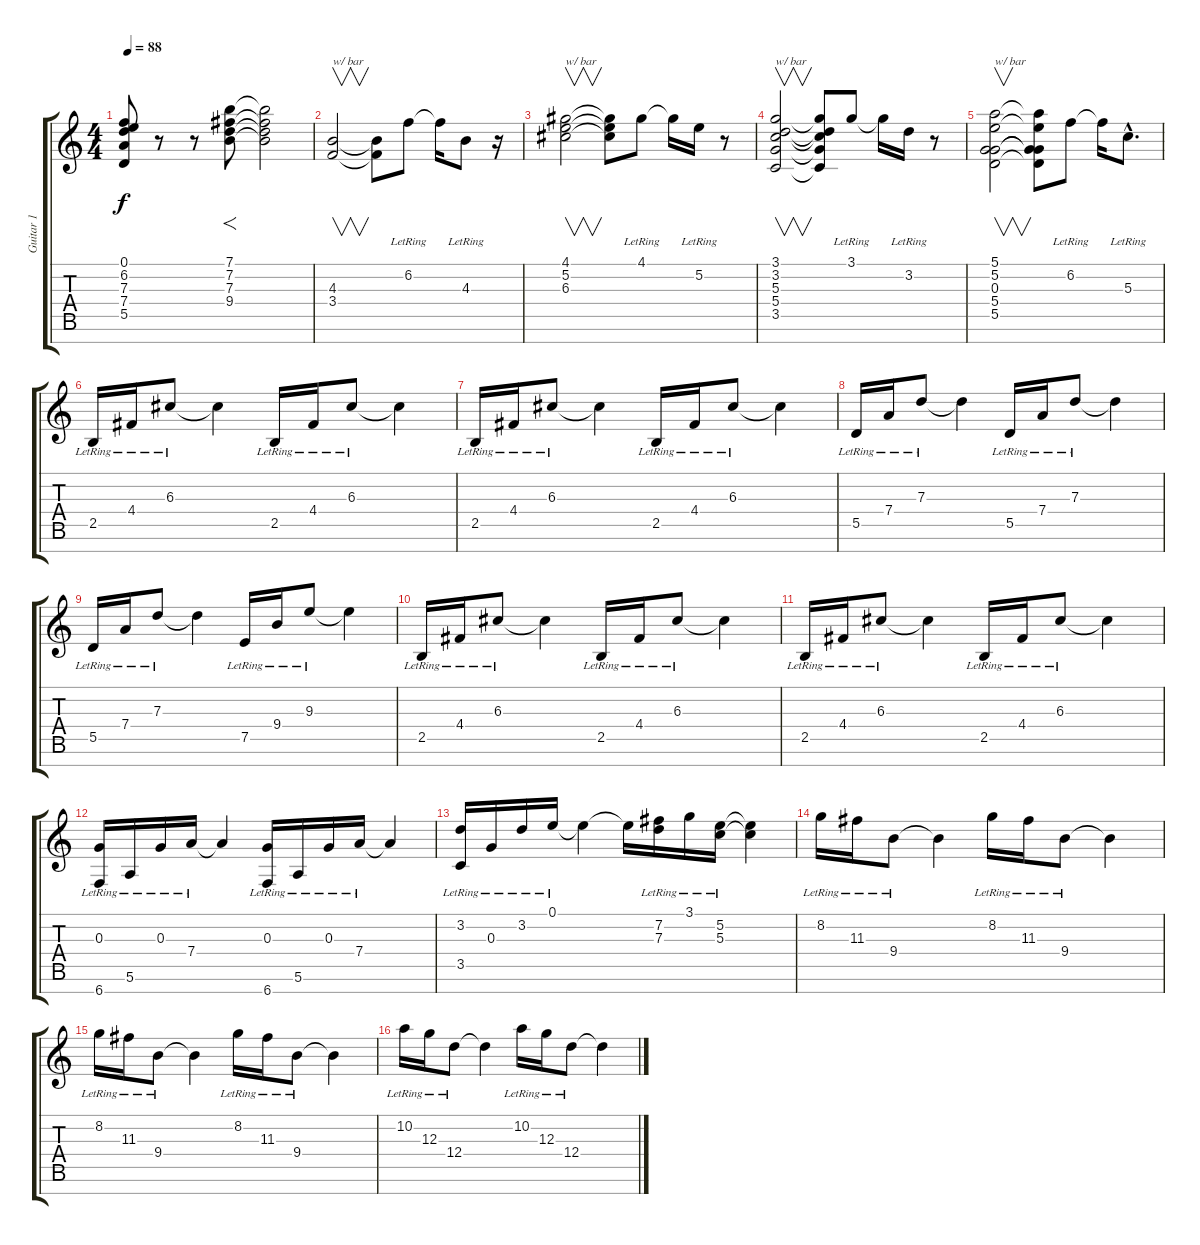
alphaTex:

\track ("Guitar 1" "Guitar 1") {instrument distortionguitar}
\staff {score tabs}
\tuning (E4 B3 G3 D3 A2 E2 B1) {hide}
\ts (4 4)
\tempo 88
\clef g2
\ks c
(0.1{t} 6.2{t} 7.3{t} 7.4{t} 5.5{t}).8{dy f} r.8 r.8 (7.1 7.2 7.3 9.4).8{f} (7.1{t} 7.2{t} 7.3{t} 9.4{t}).2 |
(4.3 3.4).2{v txt "w/ bar"} (4.3{t} 3.4{t}).8 6.2{lr}.8 6.2{t}.16 4.3{lr}.8 r.16 |
(4.1 5.2 6.3).2{v txt "w/ bar"} (4.1{t} 5.2{t} 6.3{t}).8 4.1{lr}.8 4.1{t}.16 5.2{lr}.16 r.8 |
(3.1 3.2 5.3 5.4 3.5).2{v txt "w/ bar"} (3.1{t} 3.2{t} 5.3{t} 5.4{t} 3.5{t}).8 3.1{lr}.8 3.1{t}.16 3.2{lr}.16 r.8 |
(5.1 5.2 0.3 5.4 5.5).2{v txt "w/ bar"} (5.1{t} 5.2{t} 0.3{t} 5.4{t} 5.5{t}).8 6.2{lr}.8 6.2{t}.16 5.3{hac lr}.8{d} |
2.5{lr}.16 4.4{lr}.16 6.3{lr}.8 6.3{t}.4 2.5{lr}.16 4.4{lr}.16 6.3{lr}.8 6.3{t}.4 |
2.5{lr}.16 4.4{lr}.16 6.3{lr}.8 6.3{t}.4 2.5{lr}.16 4.4{lr}.16 6.3{lr}.8 6.3{t}.4 |
5.5{lr}.16 7.4{lr}.16 7.3{lr}.8 7.3{t}.4 5.5{lr}.16 7.4{lr}.16 7.3{lr}.8 7.3{t}.4 |
5.5{lr}.16 7.4{lr}.16 7.3{lr}.8 7.3{t}.4 7.5{lr}.16 9.4{lr}.16 9.3{lr}.8 9.3{t}.4 |
2.5{lr}.16 4.4{lr}.16 6.3{lr}.8 6.3{t}.4 2.5{lr}.16 4.4{lr}.16 6.3{lr}.8 6.3{t}.4 |
2.5{lr}.16 4.4{lr}.16 6.3{lr}.8 6.3{t}.4 2.5{lr}.16 4.4{lr}.16 6.3{lr}.8 6.3{t}.4 |
(0.3{lr} 6.7{lr}).16 5.6{lr}.16 0.3{lr}.16 7.4{lr}.16 7.4{t}.4 (0.3{lr} 6.7{lr}).16 5.6{lr}.16 0.3{lr}.16 7.4{lr}.16 7.4{t}.4 |
(3.2{lr} 3.5{lr}).16 0.3{lr}.16 3.2{lr}.16 0.1{lr}.16 0.1{t}.4 0.1{t}.16 (7.2{lr} 7.3{lr}).16 3.1{lr}.16 (5.2{lr} 5.3{lr}).16 (5.2{t} 5.3{t}).4 |
8.2{lr}.16 11.3{lr}.16 9.4{lr}.8 9.4{t}.4 8.2{lr}.16 11.3{lr}.16 9.4{lr}.8 9.4{t}.4 |
8.2{lr}.16 11.3{lr}.16 9.4{lr}.8 9.4{t}.4 8.2{lr}.16 11.3{lr}.16 9.4{lr}.8 9.4{t}.4 |
10.2{lr}.16 12.3{lr}.16 12.4{lr}.8 12.4{t}.4 10.2{lr}.16 12.3{lr}.16 12.4{lr}.8 12.4{t}.4
